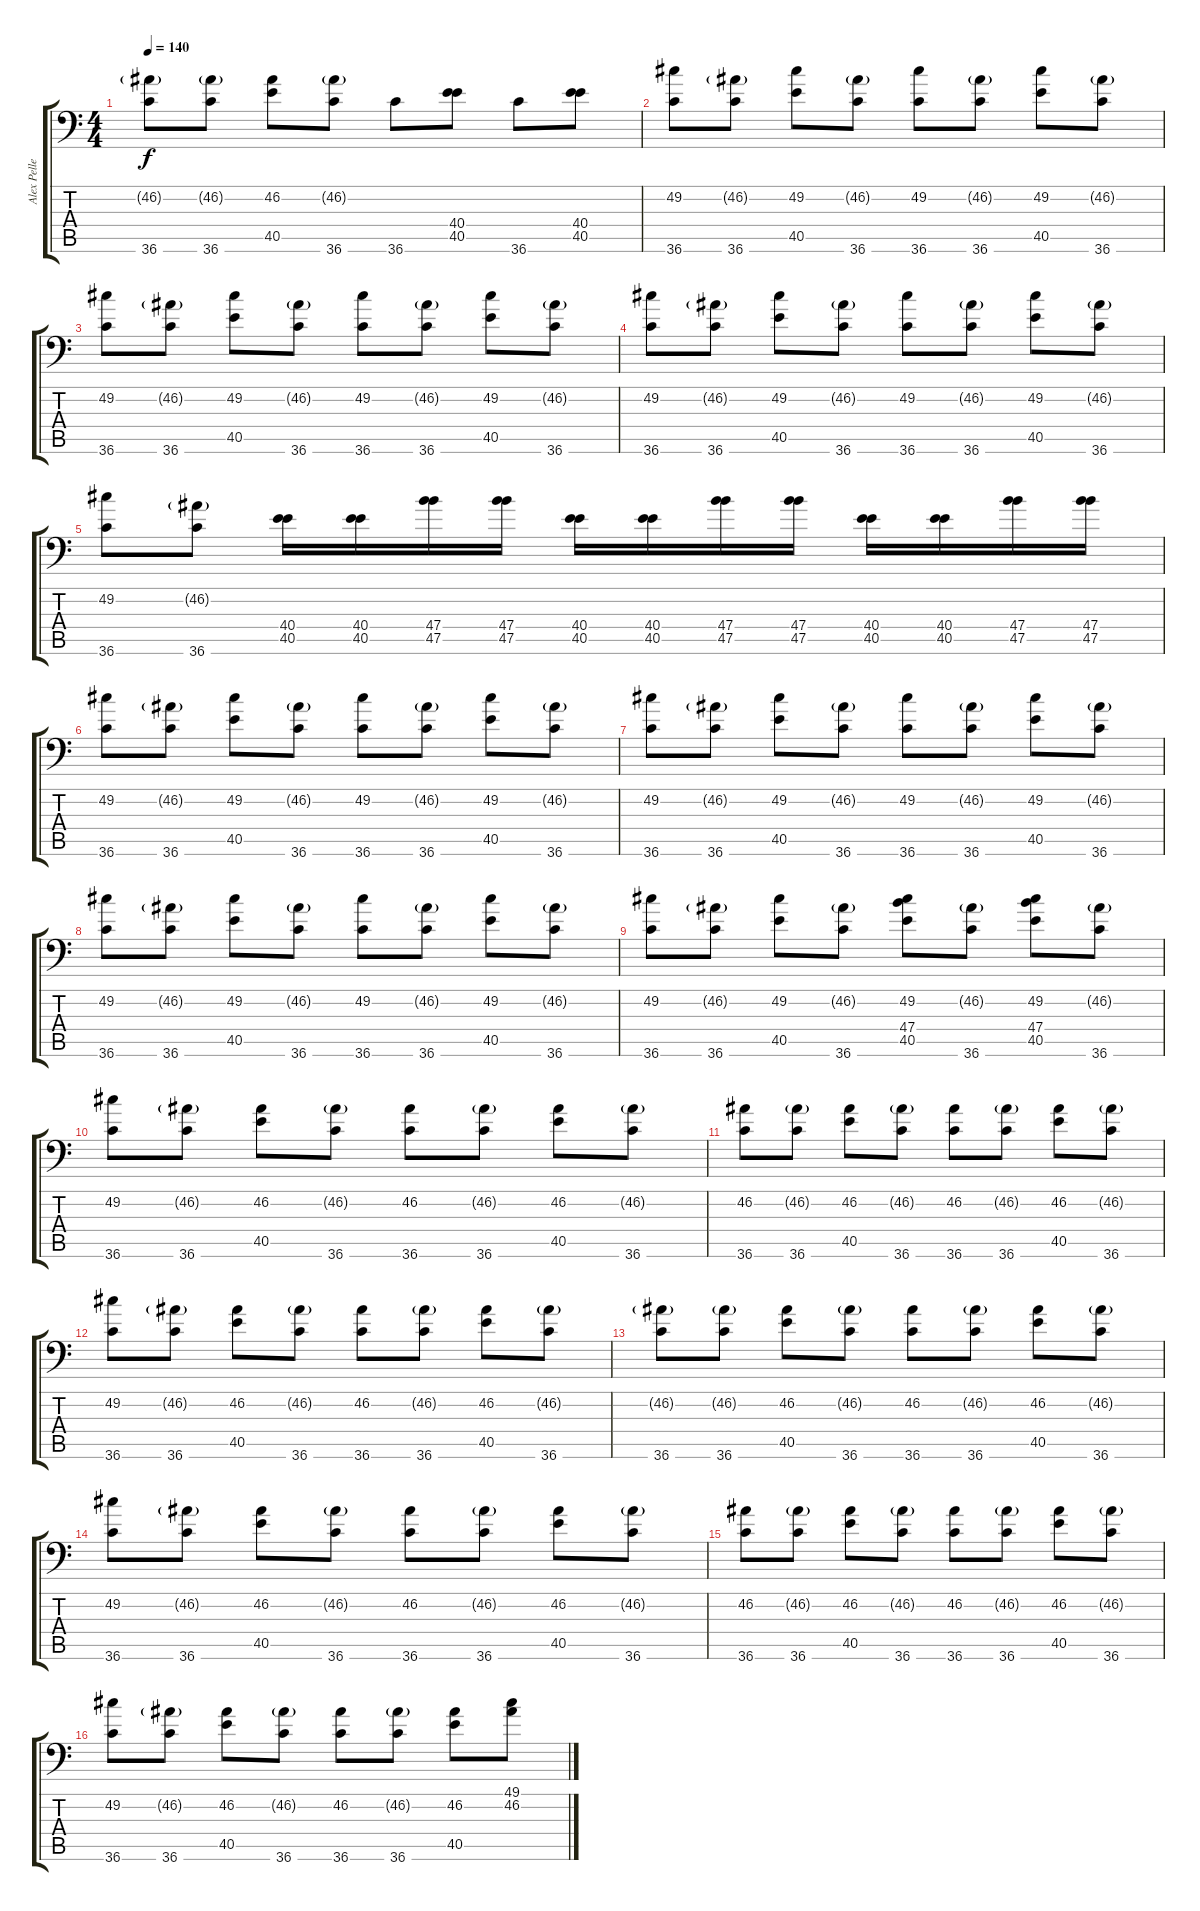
\track ("Alex Pelletier" "Alex Pelle") {instrument acousticgrandpiano}
\staff {score tabs}
\tuning (C-1 C-1 C-1 C-1 C-1 C-1) {hide}
\ts (4 4)
\tempo 140
\clef f4
\ks c
(46.2{g} 36.6).8{dy f} (46.2{g} 36.6).8 (46.2 40.5).8 (46.2{g} 36.6).8 36.6.8 (40.4 40.5).8 36.6.8 (40.4 40.5).8 |
(49.2 36.6).8 (46.2{g} 36.6).8 (49.2 40.5).8 (46.2{g} 36.6).8 (49.2 36.6).8 (46.2{g} 36.6).8 (49.2 40.5).8 (46.2{g} 36.6).8 |
(49.2 36.6).8 (46.2{g} 36.6).8 (49.2 40.5).8 (46.2{g} 36.6).8 (49.2 36.6).8 (46.2{g} 36.6).8 (49.2 40.5).8 (46.2{g} 36.6).8 |
(49.2 36.6).8 (46.2{g} 36.6).8 (49.2 40.5).8 (46.2{g} 36.6).8 (49.2 36.6).8 (46.2{g} 36.6).8 (49.2 40.5).8 (46.2{g} 36.6).8 |
(49.2 36.6).8 (46.2{g} 36.6).8 (40.4 40.5).16 (40.4 40.5).16 (47.4 47.5).16 (47.4 47.5).16 (40.4 40.5).16 (40.4 40.5).16 (47.4 47.5).16 (47.4 47.5).16 (40.4 40.5).16 (40.4 40.5).16 (47.4 47.5).16 (47.4 47.5).16 |
(49.2 36.6).8 (46.2{g} 36.6).8 (49.2 40.5).8 (46.2{g} 36.6).8 (49.2 36.6).8 (46.2{g} 36.6).8 (49.2 40.5).8 (46.2{g} 36.6).8 |
(49.2 36.6).8 (46.2{g} 36.6).8 (49.2 40.5).8 (46.2{g} 36.6).8 (49.2 36.6).8 (46.2{g} 36.6).8 (49.2 40.5).8 (46.2{g} 36.6).8 |
(49.2 36.6).8 (46.2{g} 36.6).8 (49.2 40.5).8 (46.2{g} 36.6).8 (49.2 36.6).8 (46.2{g} 36.6).8 (49.2 40.5).8 (46.2{g} 36.6).8 |
(49.2 36.6).8 (46.2{g} 36.6).8 (49.2 40.5).8 (46.2{g} 36.6).8 (49.2 47.4 40.5).8 (46.2{g} 36.6).8 (49.2 47.4 40.5).8 (46.2{g} 36.6).8 |
(49.2 36.6).8 (46.2{g} 36.6).8 (46.2 40.5).8 (46.2{g} 36.6).8 (46.2 36.6).8 (46.2{g} 36.6).8 (46.2 40.5).8 (46.2{g} 36.6).8 |
(46.2 36.6).8 (46.2{g} 36.6).8 (46.2 40.5).8 (46.2{g} 36.6).8 (46.2 36.6).8 (46.2{g} 36.6).8 (46.2 40.5).8 (46.2{g} 36.6).8 |
(49.2 36.6).8 (46.2{g} 36.6).8 (46.2 40.5).8 (46.2{g} 36.6).8 (46.2 36.6).8 (46.2{g} 36.6).8 (46.2 40.5).8 (46.2{g} 36.6).8 |
(46.2{g} 36.6).8 (46.2{g} 36.6).8 (46.2 40.5).8 (46.2{g} 36.6).8 (46.2 36.6).8 (46.2{g} 36.6).8 (46.2 40.5).8 (46.2{g} 36.6).8 |
(49.2 36.6).8 (46.2{g} 36.6).8 (46.2 40.5).8 (46.2{g} 36.6).8 (46.2 36.6).8 (46.2{g} 36.6).8 (46.2 40.5).8 (46.2{g} 36.6).8 |
(46.2 36.6).8 (46.2{g} 36.6).8 (46.2 40.5).8 (46.2{g} 36.6).8 (46.2 36.6).8 (46.2{g} 36.6).8 (46.2 40.5).8 (46.2{g} 36.6).8 |
(49.2 36.6).8 (46.2{g} 36.6).8 (46.2 40.5).8 (46.2{g} 36.6).8 (46.2 36.6).8 (46.2{g} 36.6).8 (46.2 40.5).8 (49.1 46.2).8
